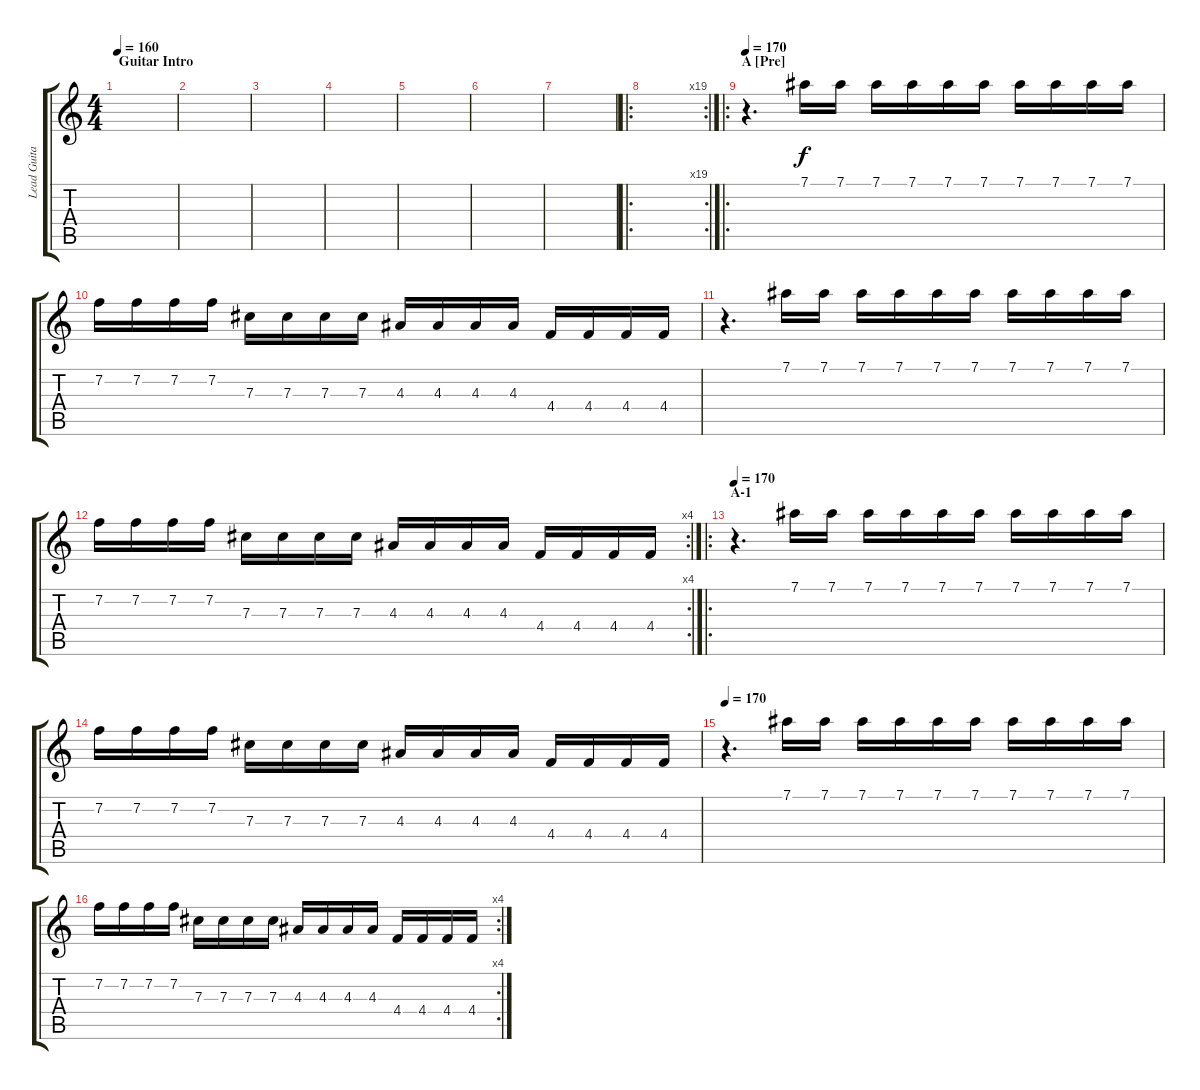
\track ("Lead Guitar" "Lead Guita") {instrument overdrivenguitar}
\staff {score tabs}
\tuning (Eb4 Bb3 Gb3 Db3 Ab2 Eb2) {hide}
\ts (4 4)
\section ("" "Guitar Intro")
\tempo 160
\clef g2
\ks c
|
|
|
|
|
|
|
\ro
\rc 19
|
\ro
\section ("" "A [Pre]")
\tempo 170
r.4{d} 7.1.16 7.1.16 7.1.16 7.1.16 7.1.16 7.1.16 7.1.16 7.1.16 7.1.16 7.1.16 |
7.2.16 7.2.16 7.2.16 7.2.16 7.3.16 7.3.16 7.3.16 7.3.16 4.3.16 4.3.16 4.3.16 4.3.16 4.4.16 4.4.16 4.4.16 4.4.16 |
r.4{d} 7.1.16 7.1.16 7.1.16 7.1.16 7.1.16 7.1.16 7.1.16 7.1.16 7.1.16 7.1.16 |
\rc 4
7.2.16 7.2.16 7.2.16 7.2.16 7.3.16 7.3.16 7.3.16 7.3.16 4.3.16 4.3.16 4.3.16 4.3.16 4.4.16 4.4.16 4.4.16 4.4.16 |
\ro
\section ("" "A-1")
\tempo 170
r.4{d} 7.1.16 7.1.16 7.1.16 7.1.16 7.1.16 7.1.16 7.1.16 7.1.16 7.1.16 7.1.16 |
7.2.16 7.2.16 7.2.16 7.2.16 7.3.16 7.3.16 7.3.16 7.3.16 4.3.16 4.3.16 4.3.16 4.3.16 4.4.16 4.4.16 4.4.16 4.4.16 |
\tempo 170
r.4{d} 7.1.16 7.1.16 7.1.16 7.1.16 7.1.16 7.1.16 7.1.16 7.1.16 7.1.16 7.1.16 |
\rc 4
7.2.16 7.2.16 7.2.16 7.2.16 7.3.16 7.3.16 7.3.16 7.3.16 4.3.16 4.3.16 4.3.16 4.3.16 4.4.16 4.4.16 4.4.16 4.4.16
